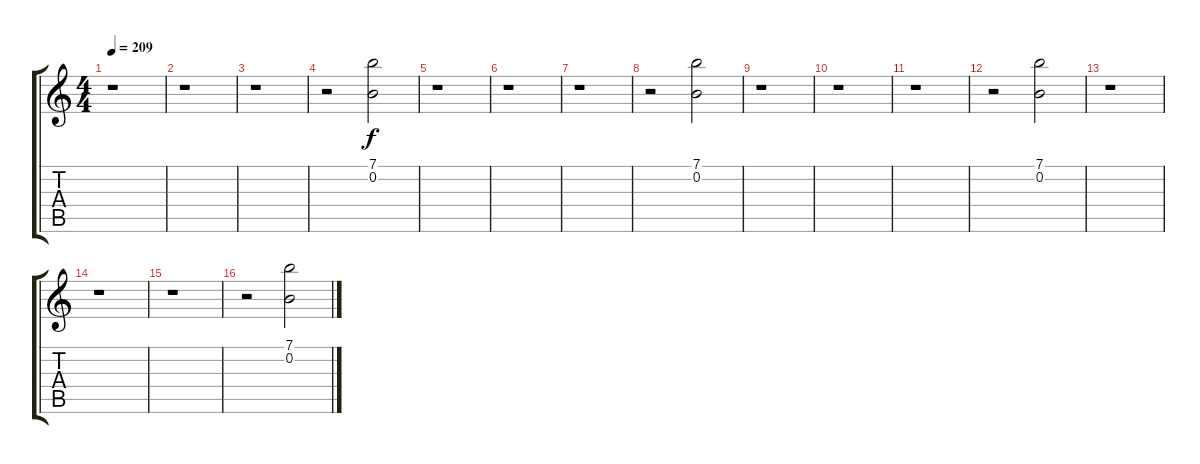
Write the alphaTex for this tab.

\track "" {instrument distortionguitar}
\staff {score tabs}
\tuning (E4 B3 G3 D3 A2 E2) {hide}
\ts (4 4)
\tempo 209
\clef g2
\ks c
r.1{dy f} |
r.1 |
r.1 |
r.2 (7.1 0.2).2 |
r.1 |
r.1 |
r.1 |
r.2 (7.1 0.2).2 |
r.1 |
r.1 |
r.1 |
r.2 (7.1 0.2).2 |
r.1 |
r.1 |
r.1 |
r.2 (7.1 0.2).2
